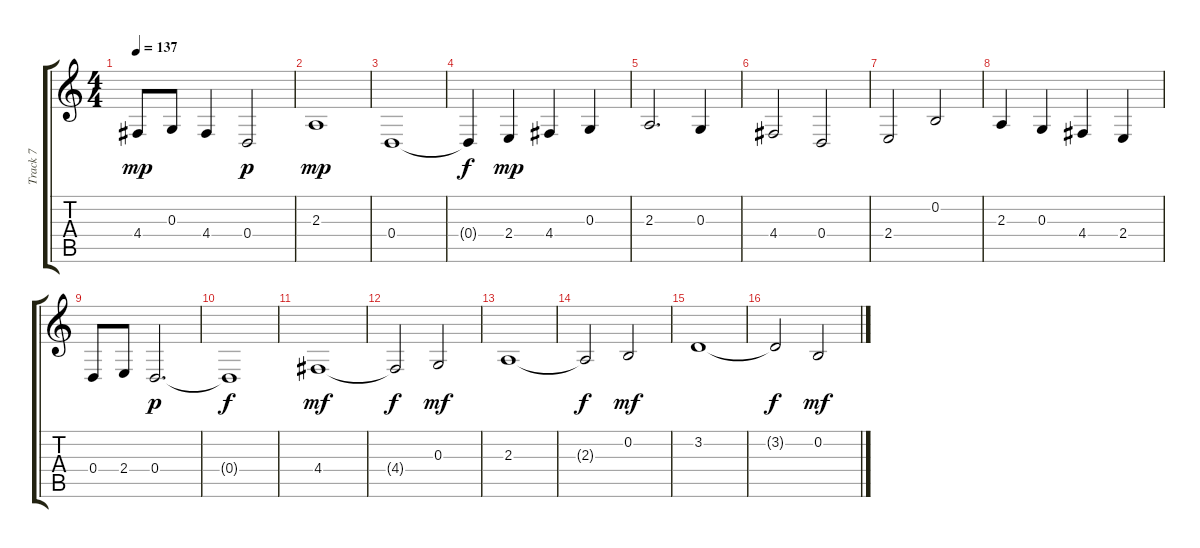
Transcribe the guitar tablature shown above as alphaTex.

\track ("Track 7" "Track 7") {instrument stringensemble1}
\staff {score tabs}
\tuning (E4 B3 G3 D3 A2 E2) {hide}
\ts (4 4)
\tempo 137
\clef g2
\ks c
4.4.8{dy mp} 0.3.8 4.4.4 0.4.2{dy p} |
2.3.1{dy mp} |
0.4.1 |
0.4{t}.4{dy f} 2.4.4{dy mp} 4.4.4 0.3.4 |
2.3.2{d} 0.3.4 |
4.4.2 0.4.2 |
2.4.2 0.2.2 |
2.3.4 0.3.4 4.4.4 2.4.4 |
0.4.8 2.4.8 0.4.2{d dy p} |
0.4{t}.1{dy f} |
4.4.1{dy mf} |
4.4{t}.2{dy f} 0.3.2{dy mf} |
2.3.1 |
2.3{t}.2{dy f} 0.2.2{dy mf} |
3.2.1 |
3.2{t}.2{dy f} 0.2.2{dy mf}
